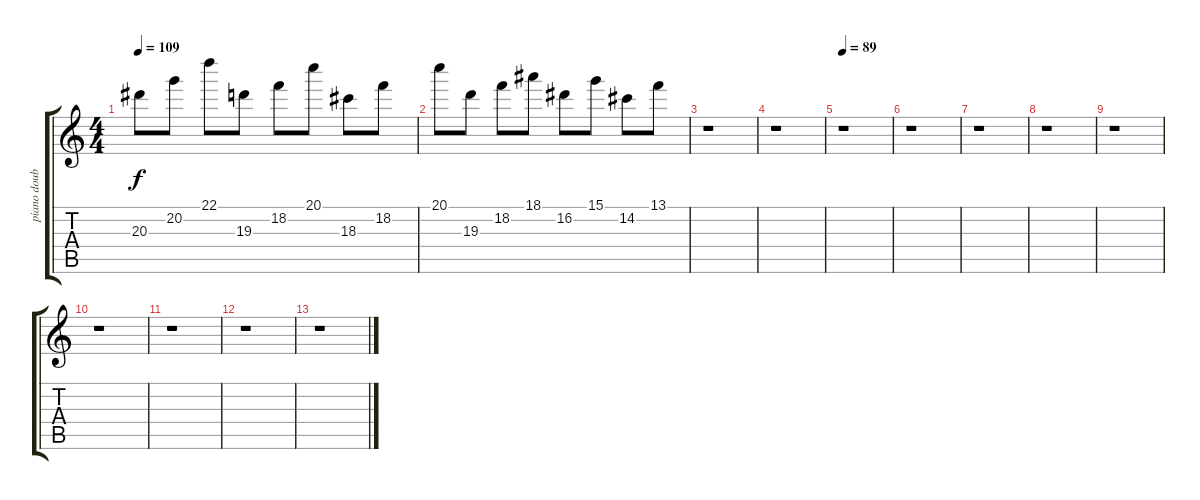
\track ("piano double" "piano doub") {instrument acousticguitarsteel}
\staff {score tabs}
\tuning (E4 B3 G3 D3 A2 E2) {hide}
\ts (4 4)
\tempo 109
\clef g2
\ks c
20.3.8{dy f} 20.2.8 22.1.8 19.3.8 18.2.8 20.1.8 18.3.8 18.2.8 |
20.1.8 19.3.8 18.2.8 18.1.8 16.2.8 15.1.8 14.2.8 13.1.8 |
r.1 |
r.1 |
\tempo 89
r.1 |
r.1 |
r.1 |
r.1 |
r.1 |
r.1 |
r.1 |
r.1 |
r.1
